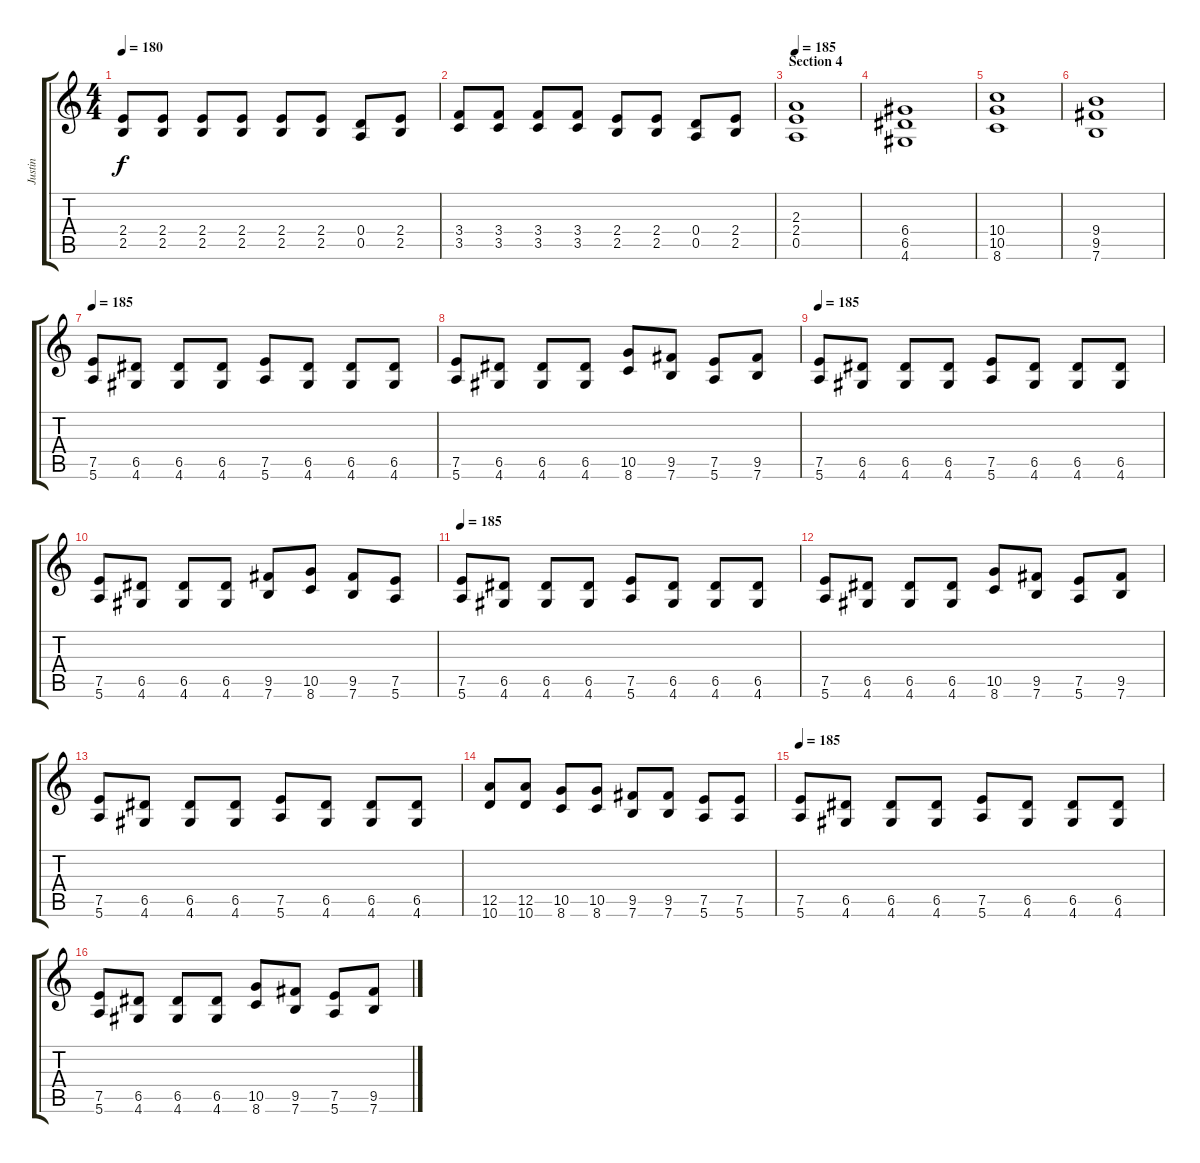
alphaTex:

\track ("Justin" "Justin") {instrument distortionguitar}
\staff {score tabs}
\tuning (E4 B3 G3 D3 A2 E2) {hide}
\ts (4 4)
\tempo 180
\clef g2
\ks c
(2.4 2.5).8{dy f} (2.4 2.5).8 (2.4 2.5).8 (2.4 2.5).8 (2.4 2.5).8 (2.4 2.5).8 (0.4 0.5).8 (2.4 2.5).8 |
(3.4 3.5).8 (3.4 3.5).8 (3.4 3.5).8 (3.4 3.5).8 (2.4 2.5).8 (2.4 2.5).8 (0.4 0.5).8 (2.4 2.5).8 |
\section ("" "Section 4")
\tempo 185
(2.3 2.4 0.5).1 |
(6.4 6.5 4.6).1 |
(10.4 10.5 8.6).1 |
(9.4 9.5 7.6).1 |
\tempo 185
(7.5 5.6).8 (6.5 4.6).8 (6.5 4.6).8 (6.5 4.6).8 (7.5 5.6).8 (6.5 4.6).8 (6.5 4.6).8 (6.5 4.6).8 |
(7.5 5.6).8 (6.5 4.6).8 (6.5 4.6).8 (6.5 4.6).8 (10.5 8.6).8 (9.5 7.6).8 (7.5 5.6).8 (9.5 7.6).8 |
\tempo 185
(7.5 5.6).8 (6.5 4.6).8 (6.5 4.6).8 (6.5 4.6).8 (7.5 5.6).8 (6.5 4.6).8 (6.5 4.6).8 (6.5 4.6).8 |
(7.5 5.6).8 (6.5 4.6).8 (6.5 4.6).8 (6.5 4.6).8 (9.5 7.6).8 (10.5 8.6).8 (9.5 7.6).8 (7.5 5.6).8 |
\tempo 185
(7.5 5.6).8 (6.5 4.6).8 (6.5 4.6).8 (6.5 4.6).8 (7.5 5.6).8 (6.5 4.6).8 (6.5 4.6).8 (6.5 4.6).8 |
(7.5 5.6).8 (6.5 4.6).8 (6.5 4.6).8 (6.5 4.6).8 (10.5 8.6).8 (9.5 7.6).8 (7.5 5.6).8 (9.5 7.6).8 |
(7.5 5.6).8 (6.5 4.6).8 (6.5 4.6).8 (6.5 4.6).8 (7.5 5.6).8 (6.5 4.6).8 (6.5 4.6).8 (6.5 4.6).8 |
(12.5 10.6).8 (12.5 10.6).8 (10.5 8.6).8 (10.5 8.6).8 (9.5 7.6).8 (9.5 7.6).8 (7.5 5.6).8 (7.5 5.6).8 |
\tempo 185
(7.5 5.6).8 (6.5 4.6).8 (6.5 4.6).8 (6.5 4.6).8 (7.5 5.6).8 (6.5 4.6).8 (6.5 4.6).8 (6.5 4.6).8 |
(7.5 5.6).8 (6.5 4.6).8 (6.5 4.6).8 (6.5 4.6).8 (10.5 8.6).8 (9.5 7.6).8 (7.5 5.6).8 (9.5 7.6).8
